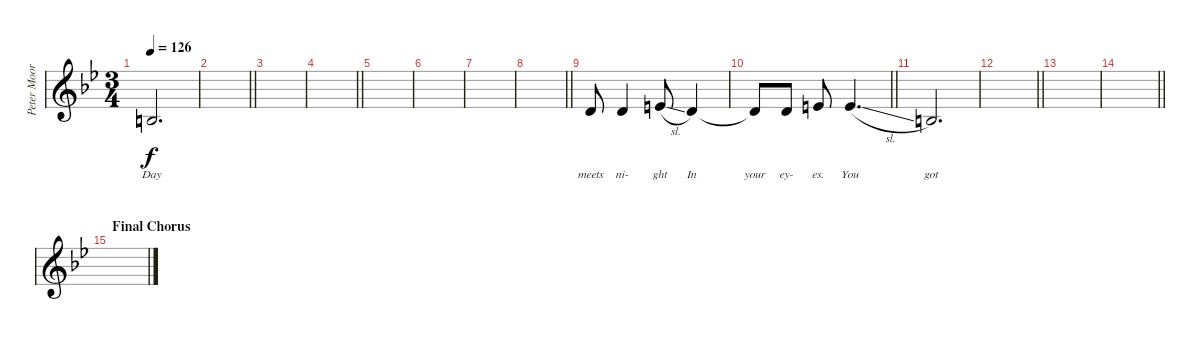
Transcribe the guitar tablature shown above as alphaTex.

\track ("Peter Moore (vocals)" "Peter Moor") {instrument acousticgrandpiano}
\staff {score}
\tuning (E4 B3 G3 D3 A2 E2) {hide}
\ts (3 4)
\tempo 126
\clef g2
\ks bb
4.3.2{d lyrics (0 "Day") lyrics (1 "") lyrics (2 "") lyrics (3 "") lyrics (4 "") dy f} |
\barLineRight lightlight
|
|
\barLineRight lightlight
|
|
|
|
\barLineRight lightlight
|
7.3.8{lyrics (0 "meets") lyrics (1 "") lyrics (2 "") lyrics (3 "") lyrics (4 "")} 7.3.4{lyrics (0 "ni-") lyrics (1 "") lyrics (2 "") lyrics (3 "") lyrics (4 "")} 9.3{sl}.8{lyrics (0 "ght") lyrics (1 "") lyrics (2 "") lyrics (3 "") lyrics (4 "")} 7.3.4{lyrics (0 "In") lyrics (1 "") lyrics (2 "") lyrics (3 "") lyrics (4 "")} |
\barLineRight lightlight
7.3{t}.8{lyrics (0 "your") lyrics (1 "") lyrics (2 "") lyrics (3 "") lyrics (4 "")} 7.3.8{lyrics (0 "ey-") lyrics (1 "") lyrics (2 "") lyrics (3 "") lyrics (4 "")} 9.3.8{lyrics (0 "es.") lyrics (1 "") lyrics (2 "") lyrics (3 "") lyrics (4 "")} 9.3{sl}.4{d lyrics (0 "You") lyrics (1 "") lyrics (2 "") lyrics (3 "") lyrics (4 "")} |
4.3.2{d lyrics (0 "got") lyrics (1 "") lyrics (2 "") lyrics (3 "") lyrics (4 "")} |
\barLineRight lightlight
|
|
\barLineRight lightlight
|
\section ("" "Final Chorus")
